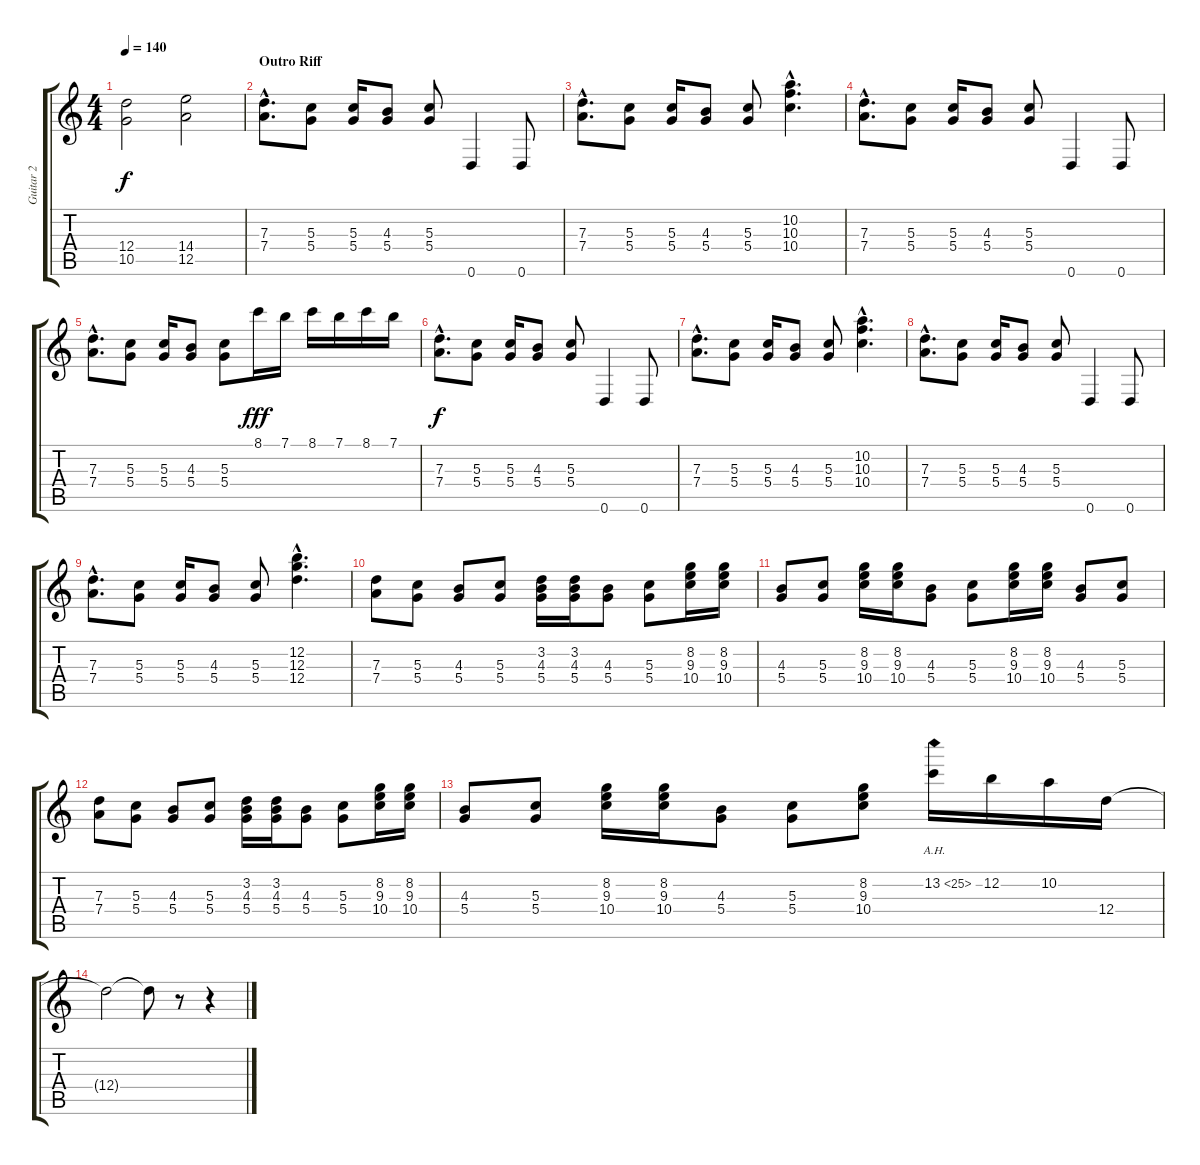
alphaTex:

\track ("Guitar 2" "Guitar 2") {instrument distortionguitar}
\staff {score tabs}
\tuning (E4 B3 G3 D3 A2 D2) {hide}
\ts (4 4)
\tempo 140
\clef g2
\ks c
(12.4 10.5).2{dy f} (14.4 12.5).2 |
\section ("" "Outro Riff")
(7.3{hac} 7.4{hac}).8{d} (5.3 5.4).8 (5.3 5.4).16 (4.3 5.4).8 (5.3 5.4).8 0.6.4 0.6.8 |
(7.3{hac} 7.4{hac}).8{d} (5.3 5.4).8 (5.3 5.4).16 (4.3 5.4).8 (5.3 5.4).8 (10.2{hac} 10.3{hac} 10.4{hac}).4{d} |
(7.3{hac} 7.4{hac}).8{d} (5.3 5.4).8 (5.3 5.4).16 (4.3 5.4).8 (5.3 5.4).8 0.6.4 0.6.8 |
(7.3{hac} 7.4{hac}).8{d} (5.3 5.4).8 (5.3 5.4).16 (4.3 5.4).8 (5.3 5.4).8 8.1.16{dy fff} 7.1.16 8.1.16 7.1.16 8.1.16 7.1.16 |
(7.3{hac} 7.4{hac}).8{d dy f} (5.3 5.4).8 (5.3 5.4).16 (4.3 5.4).8 (5.3 5.4).8 0.6.4 0.6.8 |
(7.3{hac} 7.4{hac}).8{d} (5.3 5.4).8 (5.3 5.4).16 (4.3 5.4).8 (5.3 5.4).8 (10.2{hac} 10.3{hac} 10.4{hac}).4{d} |
(7.3{hac} 7.4{hac}).8{d} (5.3 5.4).8 (5.3 5.4).16 (4.3 5.4).8 (5.3 5.4).8 0.6.4 0.6.8 |
(7.3{hac} 7.4{hac}).8{d} (5.3 5.4).8 (5.3 5.4).16 (4.3 5.4).8 (5.3 5.4).8 (12.2{hac} 12.3{hac} 12.4{hac}).4{d} |
(7.3 7.4).8 (5.3 5.4).8 (4.3 5.4).8 (5.3 5.4).8 (3.2 4.3 5.4).16 (3.2 4.3 5.4).16 (4.3 5.4).8 (5.3 5.4).8 (8.2 9.3 10.4).16 (8.2 9.3 10.4).16 |
(4.3 5.4).8 (5.3 5.4).8 (8.2 9.3 10.4).16 (8.2 9.3 10.4).16 (4.3 5.4).8 (5.3 5.4).8 (8.2 9.3 10.4).16 (8.2 9.3 10.4).16 (4.3 5.4).8 (5.3 5.4).8 |
(7.3 7.4).8 (5.3 5.4).8 (4.3 5.4).8 (5.3 5.4).8 (3.2 4.3 5.4).16 (3.2 4.3 5.4).16 (4.3 5.4).8 (5.3 5.4).8 (8.2 9.3 10.4).16 (8.2 9.3 10.4).16 |
(4.3 5.4).8 (5.3 5.4).8 (8.2 9.3 10.4).16 (8.2 9.3 10.4).16 (4.3 5.4).8 (5.3 5.4).8 (8.2 9.3 10.4).8 13.2{ah 12}.16 12.2.16 10.2.16 12.4.16 |
12.4{t}.2 12.4{t}.8 r.8 r.4
